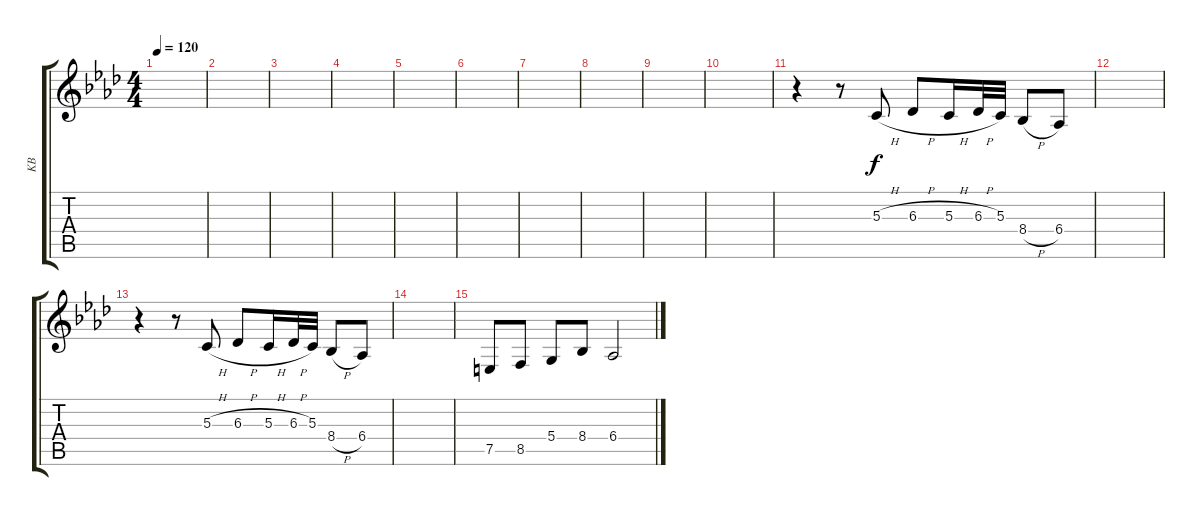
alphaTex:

\track ("KB" "KB") {instrument drawbarorgan}
\staff {score tabs}
\tuning (E4 B3 G3 D3 A2 E2) {hide}
\ts (4 4)
\tempo 120
\clef g2
\ks ab
|
|
|
|
|
|
|
|
|
|
r.4{instrument distortionguitar} r.8 5.3{h}.8 6.3{h}.8 5.3{h}.16 6.3{h}.32 5.3.32 8.4{h}.8 6.4.8 |
|
r.4 r.8 5.3{h}.8 6.3{h}.8 5.3{h}.16 6.3{h}.32 5.3.32 8.4{h}.8 6.4.8 |
|
7.5.8 8.5.8 5.4.8 8.4.8 6.4.2
